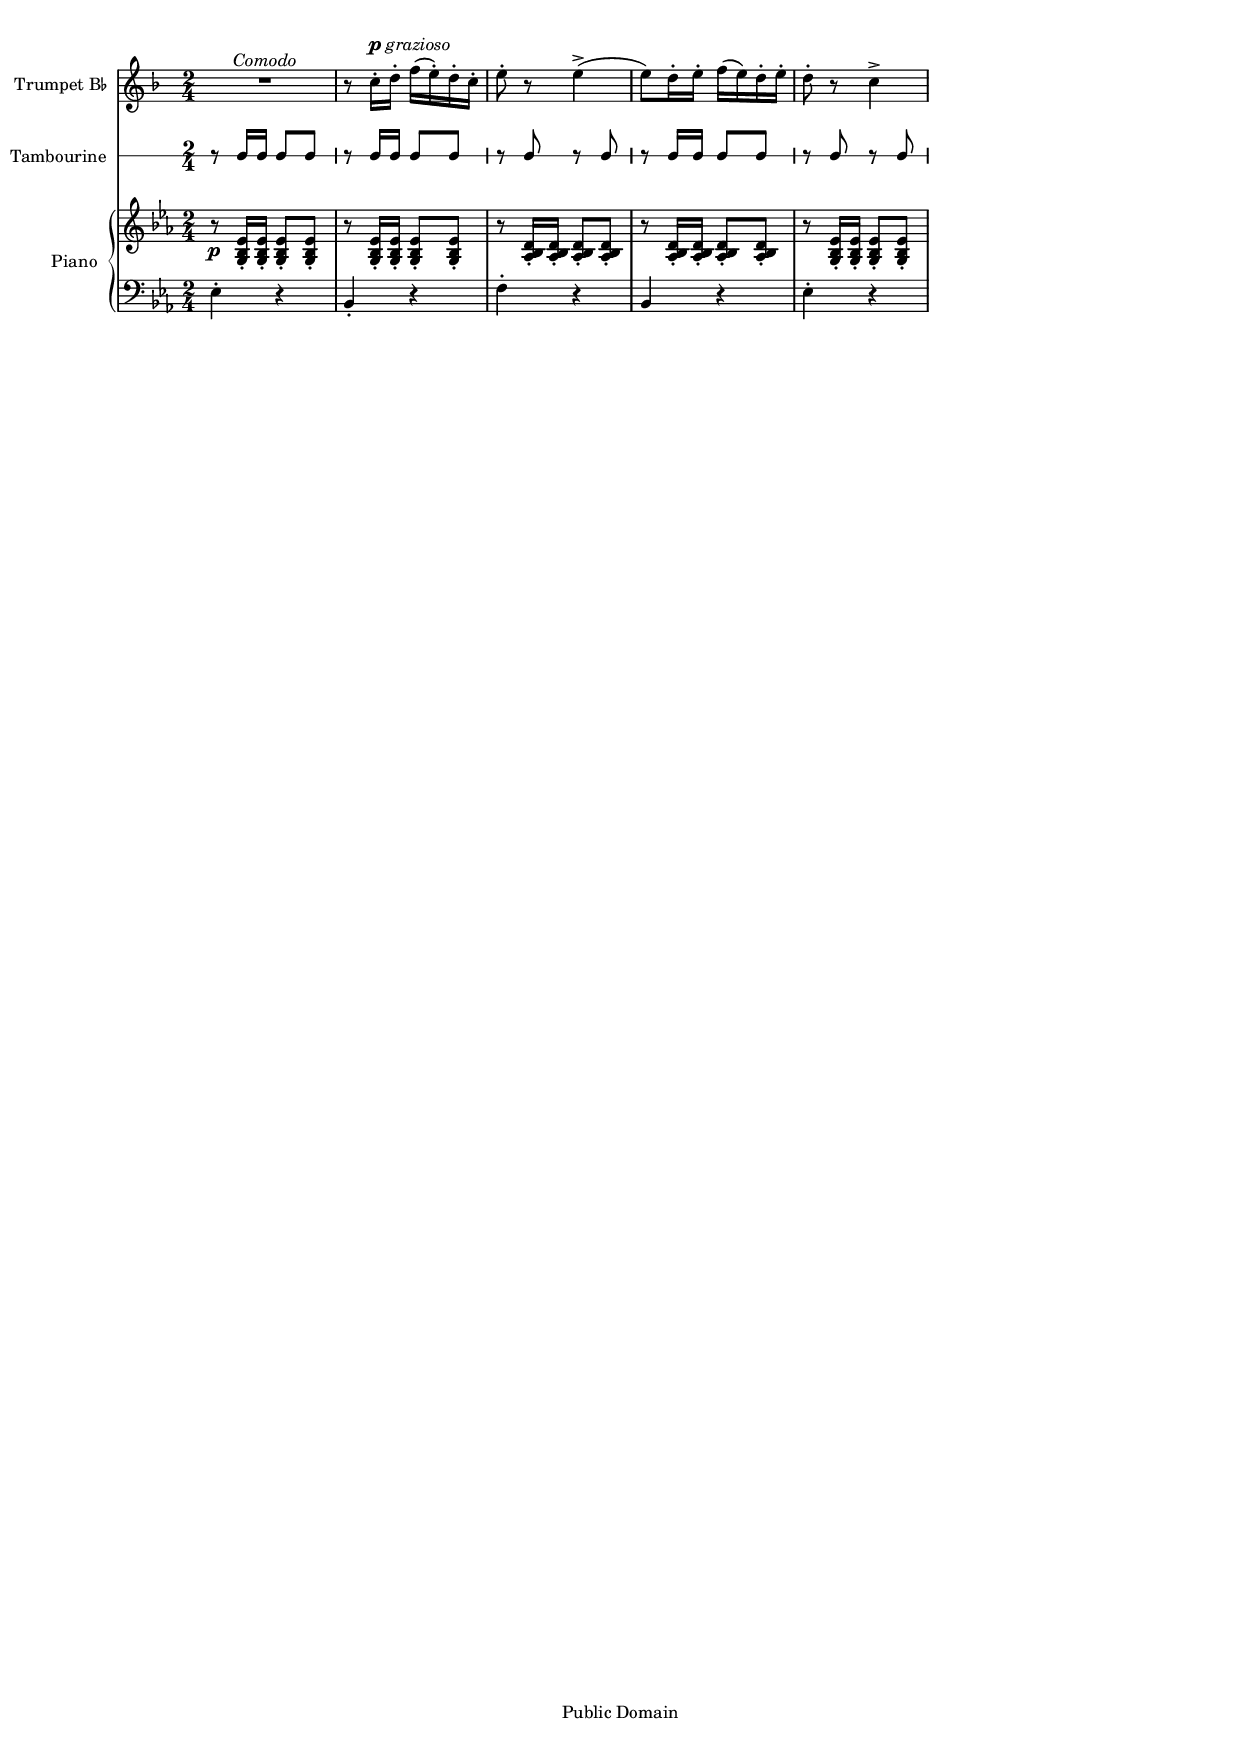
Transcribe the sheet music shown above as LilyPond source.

\version "2.11.61"
\include "catalan.ly"
#(set-global-staff-size 15)
\paper{
  ragged-right=##t
  line-width=17\cm
  indent=0\cm
}

\header {
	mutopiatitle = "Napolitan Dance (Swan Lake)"
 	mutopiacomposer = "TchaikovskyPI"
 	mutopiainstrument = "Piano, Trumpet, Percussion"
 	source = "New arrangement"
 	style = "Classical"
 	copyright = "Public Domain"
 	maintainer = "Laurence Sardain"
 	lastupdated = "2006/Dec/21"
%	title = "Le Lac des Cygnes"
%	subtitle = "Danse Napolitaine"
%	composer = "Piotr Ilitch Tchaïkovski"
%	arranger = "arr. Laurence Sardain"
%       footer = "Mutopia-2006/12/22-896"
}

trompette = \relative do'' {
  \clef treble
  \key mib \major
  \time 2/4
  R2^\markup { \italic Comodo } |
  r8 \once \override TextScript #'padding = #2.0
  sib16-.^\markup {\dynamic p \italic grazioso} do-. mib( re)-. do-. sib-. |
  re8-. r8 re4->( |
  re8) do16-. re-. mib( re) do-. re-. |
  do8-. r8 sib4-> |
}

tambourin = \relative do' {
  \time 2/4
  r8 do16 do do8 do |
  r8 do16 do do8 do |
  r8 do r do |
  r8 do16 do do8 do |
  r8 do r do |
}

tambourinMidi = \drummode {
  \time 2/4
  r8 tamb16 tamb tamb8 tamb |
  r8 tamb16 tamb tamb8 tamb |
  r8 tamb r tamb |
  r8 tamb16 tamb tamb8 tamb |
  r8 tamb r tamb |
}

upper = \relative do' {
  \clef treble
  \key mib \major
  \time 2/4
  r8\p <sol sib mib>16-. <sol sib mib>-. <sol sib mib>8-. <sol sib mib>-. |
  r8 <sol sib mib>16-. <sol sib mib>-. <sol sib mib>8-. <sol sib mib>-. |
  r8 <lab sib re>16-. <lab sib re>-. <lab sib re>8-. <lab sib re>-. |
  r8 <lab sib re>16-. <lab sib re>-. <lab sib re>8-. <lab sib re>-. |
  r8 <sol sib mib>16-. <sol sib mib>-. <sol sib mib>8-. <sol sib mib>-. |
}

lower = \relative do {
  \clef bass
  \key mib \major
  \time 2/4
  mib4-. r4 |
  sib-. r |
  fa'-. r |
  sib, r |
  mib4-. r4 |
}


\score {
  <<
    \context Staff = "trumpet" <<
      \set Staff.instrumentName = \markup { "Trumpet" \concat{ B \teeny \raise #0.4 \flat } }
      \transpose sib do'
      \trompette
    >>
    \context RhythmicStaff = "tambourin" <<
      \set Staff.instrumentName = "Tambourine"
      \tambourin
    >>
    \context PianoStaff = "prima" <<
      \set PianoStaff.instrumentName = "Piano  "
      \context Staff = "uppera" \upper
      \context Staff = "lowera" \lower
    >>
  >>
  \layout { }
}
\score {
  <<
    \context Staff = "trumpet" {
      \set Staff.midiInstrument = "trumpet"
      \trompette
    }
    \context DrumStaff = "tambourin" {
      \tambourinMidi
    }
    \context Staff = "piano" <<
      \upper
      \lower
    >>
  >>
  \midi {
    \context {
      \Score
      tempoWholesPerMinute = #(ly:make-moment 72 4)
    }
  }
}

